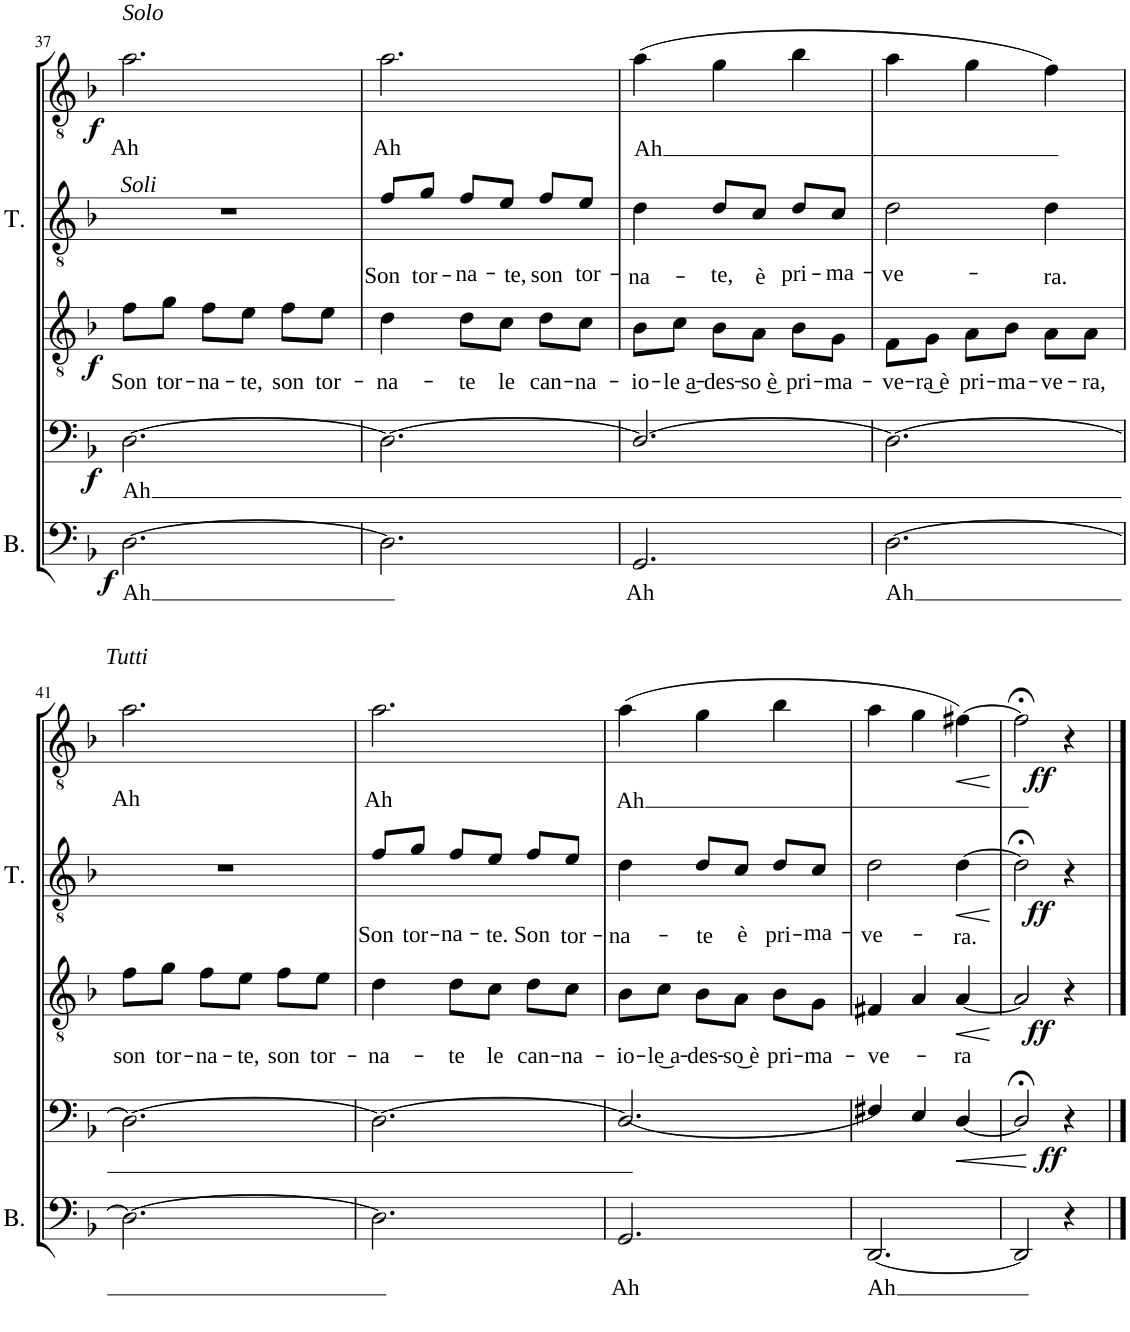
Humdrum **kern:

**kern	**text	**dynam	**kern	**text	**dynam	**kern	**text	**dynam	**kern	**text	**text	**dynam	**kern	**text	**text	**dynam
*part5	*part5	*part5	*part4	*part4	*part4	*part3	*part3	*part3	*part2	*part2	*part2	*part2	*part1	*part1	*part1	*part1
*staff5	*staff5	*staff5	*staff4	*staff4	*staff4	*staff3	*staff3	*staff3	*staff2	*staff2	*staff2	*staff2	*staff1	*staff1	*staff1	*staff1
*I"Basso	*	*	*I"Baritone	*	*	*I"Tenor	*	*	*I"Tenore	*	*	*	*I"Tenor	*	*	*
*I'B.	*	*	*	*	*	*	*	*	*I'T.	*	*	*	*	*	*	*
!!LO:PB:g=z
*clefF4	*	*	*clefF4	*	*	*clefGv2	*	*	*clefGv2	*	*	*	*clefGv2	*	*	*
*Trd7c12	*	*	*	*	*	*	*	*	*	*	*	*	*	*	*	*
*k[b-]	*	*	*k[b-]	*	*	*k[b-]	*	*	*k[b-]	*	*	*	*k[b-]	*	*	*
*M3/4	*	*	*M3/4	*	*	*M3/4	*	*	*M3/4	*	*	*	*M3/4	*	*	*
=37	=37	=37	=37	=37	=37	=37	=37	=37	=37	=37	=37	=37	=37	=37	=37	=37
!	!	!	!	!	!	!	!	!	!	!	!	!	!LO:TX:b:i:t=Soli	!	!	!
!	!	!	!	!	!	!	!	!	!	!	!	!	!LO:TX:a:i:t=Solo	!	!	!
!	!LO:LY:b	!LO:DY:b	!	!LO:LY:b	!LO:DY:b	!	!LO:LY:b	!LO:DY:b	!	!	!	!	!	!	!LO:LY:b	!LO:DY:b
[2.D\	Ah	f	[2.D\	Ah	f	8f\L	Son	f	2.r	.	.	.	2.a\	.	Ah	f
!	!	!	!	!	!	!	!LO:LY:b	!	!	!	!	!	!	!	!	!
.	.	.	.	.	.	8g\J	tor-	.	.	.	.	.	.	.	.	.
!	!	!	!	!	!	!	!LO:LY:b	!	!	!	!	!	!	!	!	!
.	.	.	.	.	.	8f\L	-na-	.	.	.	.	.	.	.	.	.
!	!	!	!	!	!	!	!LO:LY:b	!	!	!	!	!	!	!	!	!
.	.	.	.	.	.	8e\J	-te,	.	.	.	.	.	.	.	.	.
!	!	!	!	!	!	!	!LO:LY:b	!	!	!	!	!	!	!	!	!
.	.	.	.	.	.	8f\L	son	.	.	.	.	.	.	.	.	.
!	!	!	!	!	!	!	!LO:LY:b	!	!	!	!	!	!	!	!	!
.	.	.	.	.	.	8e\J	tor-	.	.	.	.	.	.	.	.	.
=38	=38	=38	=38	=38	=38	=38	=38	=38	=38	=38	=38	=38	=38	=38	=38	=38
!	!	!	!	!	!	!	!LO:LY:b	!	!	!	!LO:LY:b	!	!	!	!LO:LY:b	!
2.D\]	.	.	2.D\_	.	.	4d\	-na-	.	8f/L	.	Son	.	2.a\	.	Ah	.
!	!	!	!	!	!	!	!	!	!	!	!LO:LY:b	!	!	!	!	!
.	.	.	.	.	.	.	.	.	8g/J	.	tor-	.	.	.	.	.
!	!	!	!	!	!	!	!LO:LY:b	!	!	!	!LO:LY:b	!	!	!	!	!
.	.	.	.	.	.	8d\L	-te	.	8f/L	.	-na-	.	.	.	.	.
!	!	!	!	!	!	!	!LO:LY:b	!	!	!	!LO:LY:b	!	!	!	!	!
.	.	.	.	.	.	8c\J	le	.	8e/J	.	-te,	.	.	.	.	.
!	!	!	!	!	!	!	!LO:LY:b	!	!	!	!LO:LY:b	!	!	!	!	!
.	.	.	.	.	.	8d\L	can-	.	8f/L	.	son	.	.	.	.	.
!	!	!	!	!	!	!	!LO:LY:b	!	!	!	!LO:LY:b	!	!	!	!	!
.	.	.	.	.	.	8c\J	-na-	.	8e/J	.	tor-	.	.	.	.	.
=39	=39	=39	=39	=39	=39	=39	=39	=39	=39	=39	=39	=39	=39	=39	=39	=39
!	!LO:LY:b	!	!	!	!	!	!LO:LY:b	!	!	!	!LO:LY:b	!	!	!	!LO:LY:b	!
2.GG/	Ah	.	2.D/_	.	.	8B-\L	-io-	.	4d\	.	-na-	.	(4a\	.	Ah	.
!	!	!	!	!	!	!	!LO:LY:b	!	!	!	!	!	!	!	!	!
.	.	.	.	.	.	8c\J	-le ͜a-	.	.	.	.	.	.	.	.	.
!	!	!	!	!	!	!	!LO:LY:b	!	!	!	!LO:LY:b	!	!	!	!	!
.	.	.	.	.	.	8B-\L	-des-	.	8d/L	.	-te,	.	4g\	.	.	.
!	!	!	!	!	!	!	!LO:LY:b	!	!	!	!LO:LY:b	!	!	!	!	!
.	.	.	.	.	.	8A\J	-so ͜è	.	8c/J	.	è	.	.	.	.	.
!	!	!	!	!	!	!	!LO:LY:b	!	!	!	!LO:LY:b	!	!	!	!	!
.	.	.	.	.	.	8B-\L	pri-	.	8d/L	.	pri-	.	4b-\	.	.	.
!	!	!	!	!	!	!	!LO:LY:b	!	!	!	!LO:LY:b	!	!	!	!	!
.	.	.	.	.	.	8G\J	-ma-	.	8c/J	.	-ma-	.	.	.	.	.
=40	=40	=40	=40	=40	=40	=40	=40	=40	=40	=40	=40	=40	=40	=40	=40	=40
!	!LO:LY:b	!	!	!	!	!	!LO:LY:b	!	!	!	!LO:LY:b	!	!	!	!	!
[2.D\	Ah	.	2.D\_	.	.	8F\L	-ve-	.	2d\	.	-ve-	.	4a\	.	.	.
!	!	!	!	!	!	!	!LO:LY:b	!	!	!	!	!	!	!	!	!
.	.	.	.	.	.	8G\J	-ra͜ è	.	.	.	.	.	.	.	.	.
!	!	!	!	!	!	!	!LO:LY:b	!	!	!	!	!	!	!	!	!
.	.	.	.	.	.	8A\L	pri-	.	.	.	.	.	4g\	.	.	.
!	!	!	!	!	!	!	!LO:LY:b	!	!	!	!	!	!	!	!	!
.	.	.	.	.	.	8B-\J	-ma-	.	.	.	.	.	.	.	.	.
!	!	!	!	!	!	!	!LO:LY:b	!	!	!	!LO:LY:b	!	!	!	!	!
.	.	.	.	.	.	8A\L	-ve-	.	4d\	.	-ra.	.	4f\)	.	.	.
!	!	!	!	!	!	!	!LO:LY:b	!	!	!	!	!	!	!	!	!
.	.	.	.	.	.	8A\J	-ra,	.	.	.	.	.	.	.	.	.
!!LO:LB:g=z
=41	=41	=41	=41	=41	=41	=41	=41	=41	=41	=41	=41	=41	=41	=41	=41	=41
!	!	!	!	!	!	!	!	!	!	!	!	!	!LO:TX:a:i:t=Tutti	!	!	!
!	!	!	!	!	!	!	!LO:LY:b	!	!	!	!	!	!	!	!LO:LY:b	!
2.D\_	.	.	2.D\_	.	.	8f\L	son	.	2.r	.	.	.	2.a\	.	Ah	.
!	!	!	!	!	!	!	!LO:LY:b	!	!	!	!	!	!	!	!	!
.	.	.	.	.	.	8g\J	tor-	.	.	.	.	.	.	.	.	.
!	!	!	!	!	!	!	!LO:LY:b	!	!	!	!	!	!	!	!	!
.	.	.	.	.	.	8f\L	-na-	.	.	.	.	.	.	.	.	.
!	!	!	!	!	!	!	!LO:LY:b	!	!	!	!	!	!	!	!	!
.	.	.	.	.	.	8e\J	-te,	.	.	.	.	.	.	.	.	.
!	!	!	!	!	!	!	!LO:LY:b	!	!	!	!	!	!	!	!	!
.	.	.	.	.	.	8f\L	son	.	.	.	.	.	.	.	.	.
!	!	!	!	!	!	!	!LO:LY:b	!	!	!	!	!	!	!	!	!
.	.	.	.	.	.	8e\J	tor-	.	.	.	.	.	.	.	.	.
=42	=42	=42	=42	=42	=42	=42	=42	=42	=42	=42	=42	=42	=42	=42	=42	=42
!	!	!	!	!	!	!	!LO:LY:b	!	!	!	!LO:LY:b	!	!	!	!LO:LY:b	!
2.D\]	.	.	2.D\_	.	.	4d\	na-	.	8f/L	.	Son	.	2.a\	.	Ah	.
!	!	!	!	!	!	!	!	!	!	!	!LO:LY:b	!	!	!	!	!
.	.	.	.	.	.	.	.	.	8g/J	.	tor-	.	.	.	.	.
!	!	!	!	!	!	!	!LO:LY:b	!	!	!	!LO:LY:b	!	!	!	!	!
.	.	.	.	.	.	8d\L	-te	.	8f/L	.	-na-	.	.	.	.	.
!	!	!	!	!	!	!	!LO:LY:b	!	!	!	!LO:LY:b	!	!	!	!	!
.	.	.	.	.	.	8c\J	le	.	8e/J	.	-te.	.	.	.	.	.
!	!	!	!	!	!	!	!LO:LY:b	!	!	!	!LO:LY:b	!	!	!	!	!
.	.	.	.	.	.	8d\L	can-	.	8f/L	.	Son	.	.	.	.	.
!	!	!	!	!	!	!	!LO:LY:b	!	!	!	!LO:LY:b	!	!	!	!	!
.	.	.	.	.	.	8c\J	-na-	.	8e/J	.	tor-	.	.	.	.	.
=43	=43	=43	=43	=43	=43	=43	=43	=43	=43	=43	=43	=43	=43	=43	=43	=43
!	!LO:LY:b	!	!	!	!	!	!LO:LY:b	!	!	!	!LO:LY:b	!	!	!	!LO:LY:b	!
2.GG/	Ah	.	(2.D/]	.	.	8B-\L	-io-	.	4d\	.	-na-	.	(4a\	.	Ah	.
!	!	!	!	!	!	!	!LO:LY:b	!	!	!	!	!	!	!	!	!
.	.	.	.	.	.	8c\J	-le͜ a-	.	.	.	.	.	.	.	.	.
!	!	!	!	!	!	!	!LO:LY:b	!	!	!	!LO:LY:b	!	!	!	!	!
.	.	.	.	.	.	8B-\L	-des-	.	8d/L	.	-te	.	4g\	.	.	.
!	!	!	!	!	!	!	!LO:LY:b	!	!	!	!LO:LY:b	!	!	!	!	!
.	.	.	.	.	.	8A\J	-so͜ è	.	8c/J	.	è	.	.	.	.	.
!	!	!	!	!	!	!	!LO:LY:b	!	!	!	!LO:LY:b	!	!	!	!	!
.	.	.	.	.	.	8B-\L	pri-	.	8d/L	.	pri-	.	4b-\	.	.	.
!	!	!	!	!	!	!	!LO:LY:b	!	!	!	!LO:LY:b	!	!	!	!	!
.	.	.	.	.	.	8G\J	-ma-	.	8c/J	.	-ma-	.	.	.	.	.
=44	=44	=44	=44	=44	=44	=44	=44	=44	=44	=44	=44	=44	=44	=44	=44	=44
!	!LO:LY:b	!	!	!	!	!	!LO:LY:b	!	!	!	!LO:LY:b	!	!	!	!	!
[2.DD/	Ah	.	4F#X/)	.	.	4F#X/	-ve-	.	2d\	.	-ve-	.	4a\	.	.	.
.	.	.	4E/	.	.	4A/	.	.	.	.	.	.	4g\	.	.	.
!	!	!	!	!	!LO:HP:b	!	!LO:LY:b	!LO:HP:b	!	!	!LO:LY:b	!LO:HP:b	!	!	!	!LO:HP:b
.	.	.	[4D/	.	<	[4A/	-ra	<	[4d\	.	-ra.	<	[4f#X\)	.	.	<
.	.	.	.	.	[	.	.	[	.	.	.	[	.	.	.	[
=45	=45	=45	=45	=45	=45	=45	=45	=45	=45	=45	=45	=45	=45	=45	=45	=45
!	!	!	!	!	!LO:DY:b	!	!	!LO:DY:b	!	!	!	!LO:DY:b	!	!	!	!LO:DY:b
2DD/]	.	.	2D;</]	.	ff	2A/]	.	ff	2d;<\]	.	.	ff	2f#;<\]	.	.	ff
4r	.	.	4r	.	.	4r	.	.	4r	.	.	.	4r	.	.	.
==	==	==	==	==	==	==	==	==	==	==	==	==	==	==	==	==
*-	*-	*-	*-	*-	*-	*-	*-	*-	*-	*-	*-	*-	*-	*-	*-	*-
